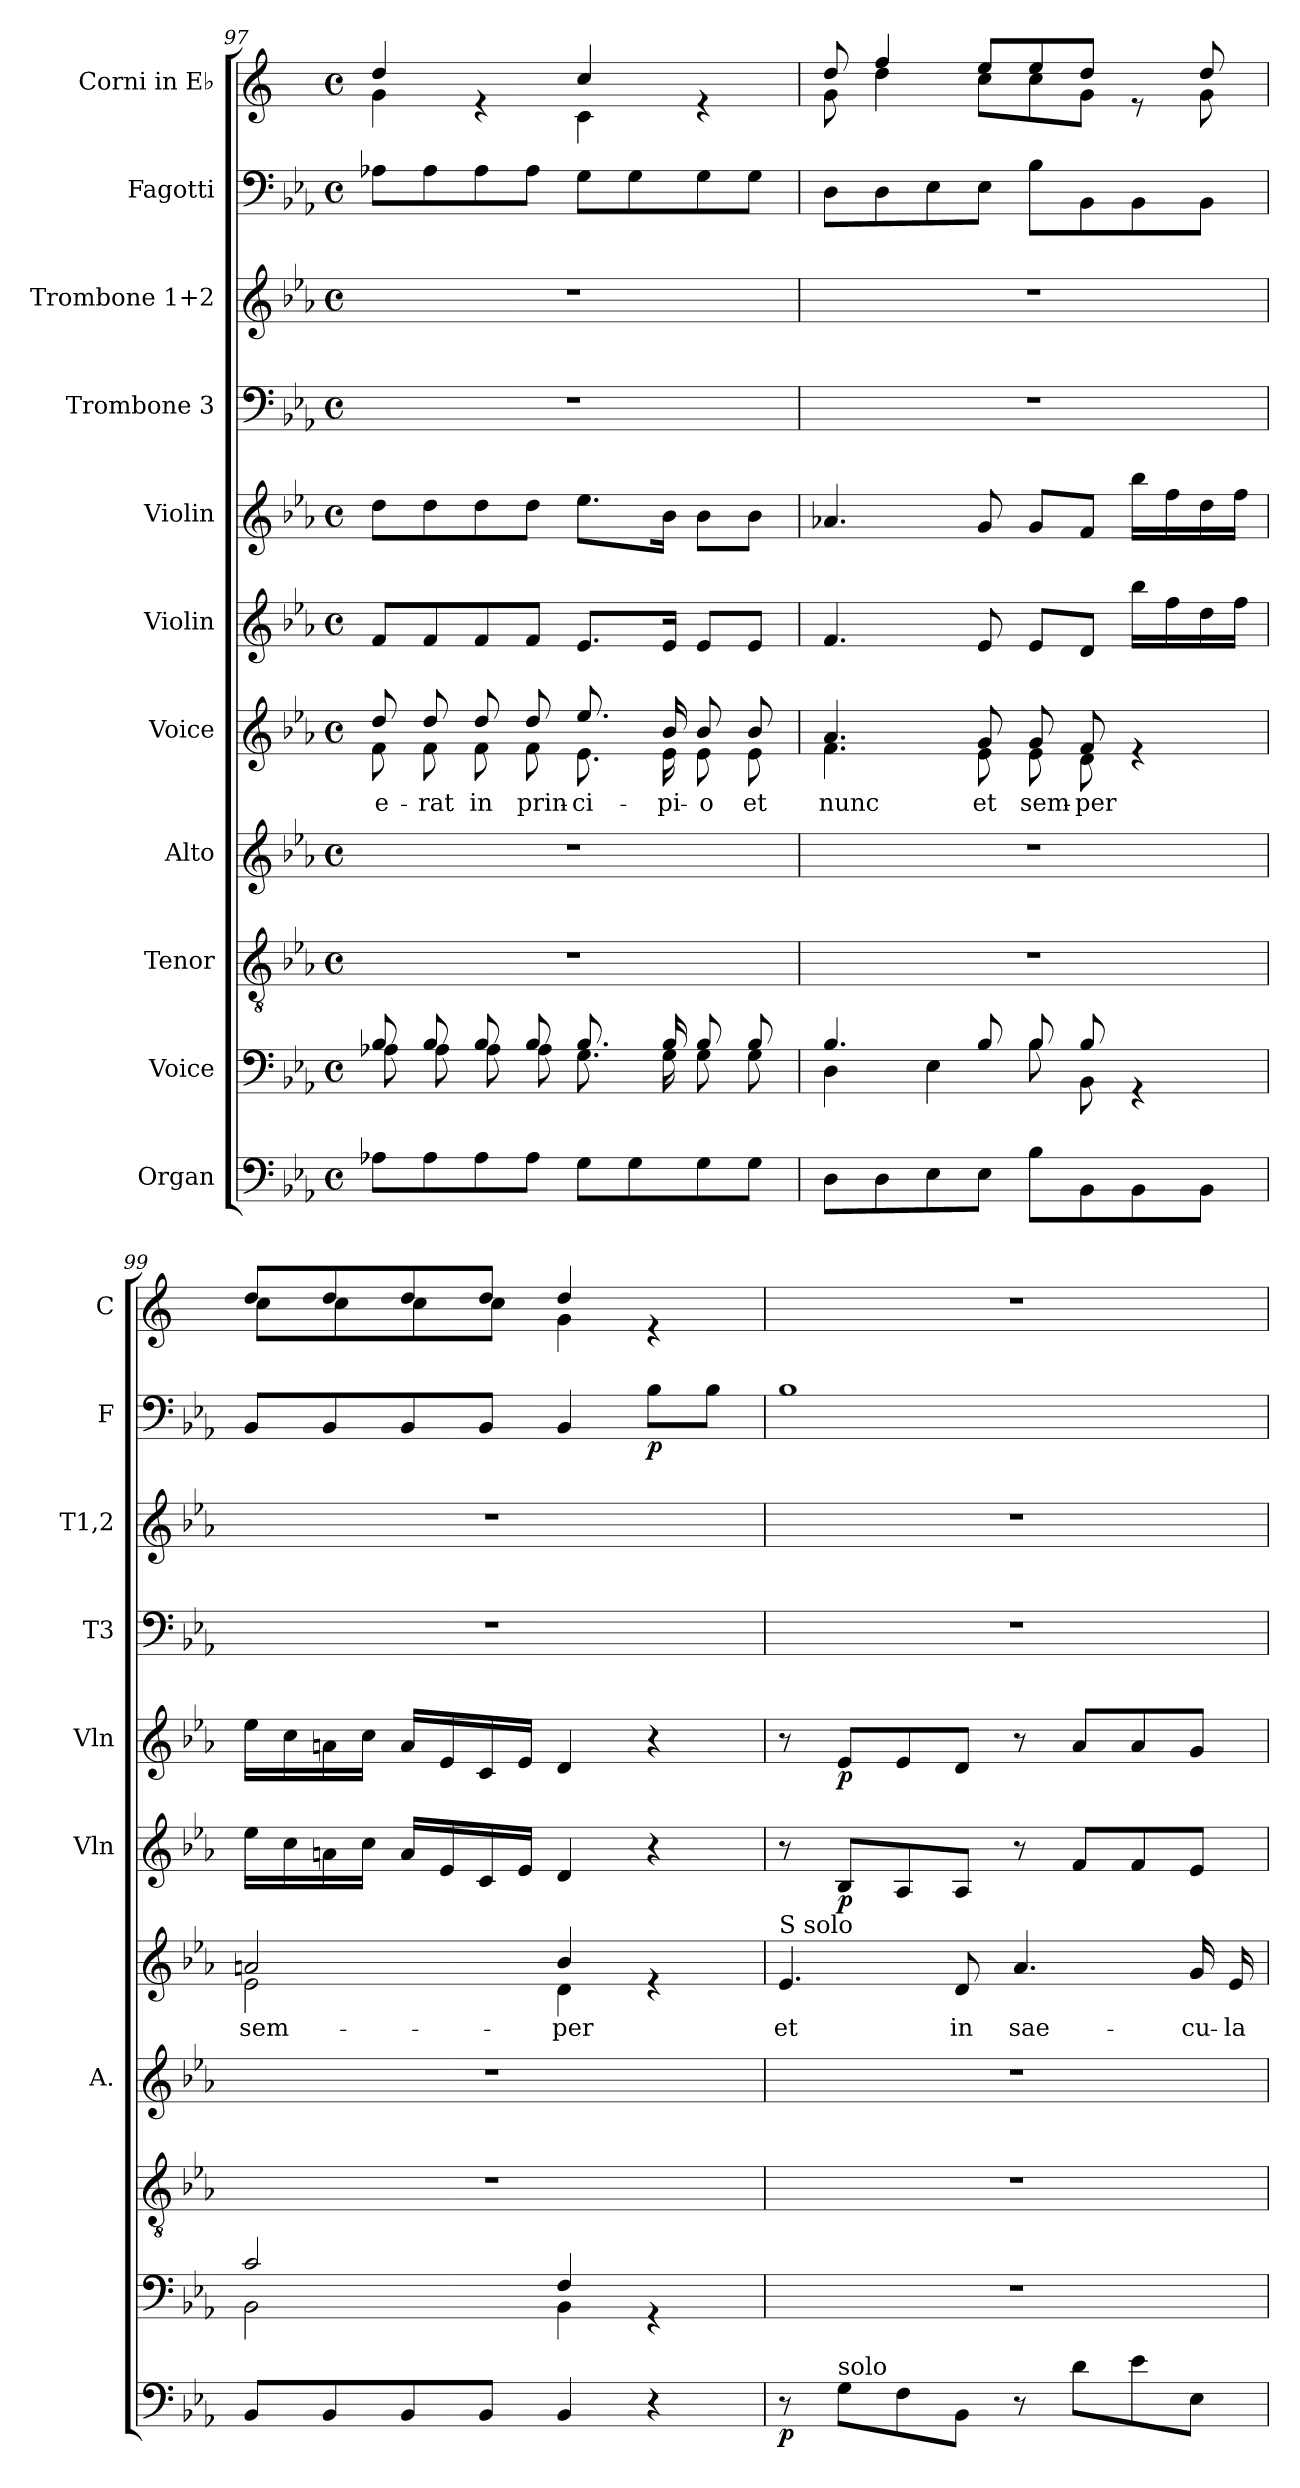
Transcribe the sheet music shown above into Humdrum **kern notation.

**kern	**dynam	**kern	**kern	**kern	**kern	**text	**kern	**dynam	**kern	**dynam	**kern	**kern	**kern	**dynam	**kern
*part11	*part11	*part10	*part9	*part8	*part7	*part7	*part6	*part6	*part5	*part5	*part4	*part3	*part2	*part2	*part1
*staff11	*staff11	*staff10	*staff9	*staff8	*staff7	*staff7	*staff6	*staff6	*staff5	*staff5	*staff4	*staff3	*staff2	*staff2	*staff1
*I"Organ	*	*I"Voice	*I"Tenor	*I"Alto	*I"Voice	*	*I"Violin	*	*I"Violin	*	*I"Trombone 3	*I"Trombone 1+2	*I"Fagotti	*	*I"Corni in E♭
*	*	*	*	*I'A.	*	*	*I'Vln	*	*I'Vln	*	*I'T3	*I'T1,2	*I'F	*	*I'C
*clefF4	*	*clefF4	*clefGv2	*clefG2	*clefG2	*	*clefG2	*	*clefG2	*	*clefF4	*clefG2	*clefF4	*	*clefG2
*	*	*	*	*	*	*	*	*	*	*	*	*	*	*	*ITrd5c9
*k[b-e-a-]	*	*k[b-e-a-]	*k[b-e-a-]	*k[b-e-a-]	*k[b-e-a-]	*	*k[b-e-a-]	*	*k[b-e-a-]	*	*k[b-e-a-]	*k[b-e-a-]	*k[b-e-a-]	*	*k[b-e-a-]
*M4/4	*	*M4/4	*M4/4	*M4/4	*M4/4	*	*M4/4	*	*M4/4	*	*M4/4	*M4/4	*M4/4	*	*M4/4
*met(c)	*	*met(c)	*met(c)	*met(c)	*met(c)	*	*met(c)	*	*met(c)	*	*met(c)	*met(c)	*met(c)	*	*met(c)
=97	=97	=97	=97	=97	=97	=97	=97	=97	=97	=97	=97	=97	=97	=97	=97
*	*	*^	*	*	*	*	*	*	*	*	*	*	*	*	*
!	!	!	!	!	!	!	!LO:LY:b	!	!	!	!	!	!	!	!	!
*	*	*	*	*	*	*^	*	*	*	*	*	*	*	*	*	*^
8A-X\L	.	8B-/	8A-X\	1r	1r	8dd/	8f\	e-	8f/L	.	8dd\L	.	1r	1r	8A-X\L	.	4f/	4B-\
!	!	!	!	!	!	!	!	!LO:LY:b	!	!	!	!	!	!	!	!	!	!
8A-\	.	8B-/	8A-\	.	.	8dd/	8f\	-rat	8f/	.	8dd\	.	.	.	8A-\	.	.	.
!	!	!	!	!	!	!	!	!LO:LY:b	!	!	!	!	!	!	!	!	!	!
8A-\	.	8B-/	8A-\	.	.	8dd/	8f\	in	8f/	.	8dd\	.	.	.	8A-\	.	4re	4ryy
!	!	!	!	!	!	!	!	!LO:LY:b	!	!	!	!	!	!	!	!	!	!
8A-\J	.	8B-/	8A-\	.	.	8dd/	8f\	prin-	8f/J	.	8dd\J	.	.	.	8A-\J	.	.	.
!	!	!	!	!	!	!	!	!LO:LY:b	!	!	!	!	!	!	!	!	!	!
8G\L	.	8.B-/	8.G\	.	.	8.ee-/	8.e-\	-ci-	8.e-/L	.	8.ee-\L	.	.	.	8G\L	.	4e-/	4E-\
8G\	.	.	.	.	.	.	.	.	.	.	.	.	.	.	8G\	.	.	.
!	!	!	!	!	!	!	!	!LO:LY:b	!	!	!	!	!	!	!	!	!	!
.	.	16B-/	16G\	.	.	16b-/	16e-\	-pi-	16e-/Jk	.	16b-\Jk	.	.	.	.	.	.	.
!	!	!	!	!	!	!	!	!LO:LY:b	!	!	!	!	!	!	!	!	!	!
8G\	.	8B-/	8G\	.	.	8b-/	8e-\	-o	8e-/L	.	8b-\L	.	.	.	8G\	.	4re	4ryy
!	!	!	!	!	!	!	!	!LO:LY:b	!	!	!	!	!	!	!	!	!	!
8G\J	.	8B-/	8G\	.	.	8b-/	8e-\	et	8e-/J	.	8b-\J	.	.	.	8G\J	.	.	.
!!LO:PB:g=z	!!
=98	=98	=98	=98	=98	=98	=98	=98	=98	=98	=98	=98	=98	=98	=98	=98	=98	=98	=98
!	!	!	!	!	!	!	!	!LO:LY:b	!	!	!	!	!	!	!	!	!	!
8D\L	.	4.B-/	4D\	1r	1r	4.a-/	4.f\	nunc	4.f/	.	4.a-X/	.	1r	1r	8D\L	.	8f/	8B-\
8D\	.	.	.	.	.	.	.	.	.	.	.	.	.	.	8D\	.	4a-/	4f\
8E-\	.	.	4E-\	.	.	.	.	.	.	.	.	.	.	.	8E-\	.	.	.
!	!	!	!	!	!	!	!	!LO:LY:b	!	!	!	!	!	!	!	!	!	!
8E-\J	.	8B-/	.	.	.	8g/	8e-\	et	8e-/	.	8g/	.	.	.	8E-\J	.	8g/L	8e-\L
!	!	!	!	!	!	!	!	!LO:LY:b	!	!	!	!	!	!	!	!	!	!
8B-\L	.	8B-/	8B-\	.	.	8g/	8e-\	sem-	8e-/L	.	8g/L	.	.	.	8B-\L	.	8g/	8e-\
!	!	!	!	!	!	!	!	!LO:LY:b	!	!	!	!	!	!	!	!	!	!
8BB-\	.	8B-/	8BB-\	.	.	8f/	8d\	-per	8d/J	.	8f/J	.	.	.	8BB-\	.	8f/J	8B-\J
8BB-\	.	4rGG	4ryy	.	.	4re	4ryy	.	16bb-\LL	.	16bb-\LL	.	.	.	8BB-\	.	8re	8ryy
.	.	.	.	.	.	.	.	.	16ff\	.	16ff\	.	.	.	.	.	.	.
8BB-\J	.	.	.	.	.	.	.	.	16dd\	.	16dd\	.	.	.	8BB-\J	.	8f/	8B-\
.	.	.	.	.	.	.	.	.	16ff\JJ	.	16ff\JJ	.	.	.	.	.	.	.
=99	=99	=99	=99	=99	=99	=99	=99	=99	=99	=99	=99	=99	=99	=99	=99	=99	=99	=99
!	!	!	!	!	!	!	!	!LO:LY:b	!	!	!	!	!	!	!	!	!	!
8BB-/L	.	2c/	2BB-\	1r	1r	2an/	2e-\	sem-	16ee-\LL	.	16ee-\LL	.	1r	1r	8BB-/L	.	8f/L	8e-\L
.	.	.	.	.	.	.	.	.	16cc\	.	16cc\	.	.	.	.	.	.	.
8BB-/	.	.	.	.	.	.	.	.	16an\	.	16an\	.	.	.	8BB-/	.	8f/	8e-\
.	.	.	.	.	.	.	.	.	16cc\JJ	.	16cc\JJ	.	.	.	.	.	.	.
8BB-/	.	.	.	.	.	.	.	.	16a/LL	.	16a/LL	.	.	.	8BB-/	.	8f/	8e-\
.	.	.	.	.	.	.	.	.	16e-/	.	16e-/	.	.	.	.	.	.	.
8BB-/J	.	.	.	.	.	.	.	.	16c/	.	16c/	.	.	.	8BB-/J	.	8f/J	8e-\J
.	.	.	.	.	.	.	.	.	16e-/JJ	.	16e-/JJ	.	.	.	.	.	.	.
!	!	!	!	!	!	!	!	!LO:LY:b	!	!	!	!	!	!	!	!	!	!
4BB-/	.	4F/	4BB-\	.	.	4b-/	4d\	-per	4d/	.	4d/	.	.	.	4BB-/	.	4f/	4B-\
!	!	!	!	!	!	!	!	!	!	!	!	!	!	!	!	!LO:DY:b	!	!
4r	.	4rGG	4ryy	.	.	4re	4ryy	.	4r	.	4r	.	.	.	8B-\L	p	4re	4ryy
.	.	.	.	.	.	.	.	.	.	.	.	.	.	.	8B-\J	.	.	.
*	*	*v	*v	*	*	*v	*v	*	*	*	*	*	*	*	*	*	*v	*v
=100	=100	=100	=100	=100	=100	=100	=100	=100	=100	=100	=100	=100	=100	=100	=100
!	!	!	!	!	!LO:TX:a:t=S solo	!	!	!	!	!	!	!	!	!	!
!	!LO:DY:b	!	!	!	!	!LO:LY:b	!	!	!	!	!	!	!	!	!
8r	p	1r	1r	1r	4.e-/	et	8r	.	8r	.	1r	1r	1B-	.	1r
!LO:TX:a:t=solo	!	!	!	!	!	!	!	!	!	!	!	!	!	!	!
!	!	!	!	!	!	!	!	!LO:DY:b	!	!LO:DY:b	!	!	!	!	!
8G\L	.	.	.	.	.	.	8B-/L	p	8e-/L	p	.	.	.	.	.
8F\	.	.	.	.	.	.	8A-/	.	8e-/	.	.	.	.	.	.
!	!	!	!	!	!	!LO:LY:b	!	!	!	!	!	!	!	!	!
8BB-\J	.	.	.	.	8d/	in	8A-/J	.	8d/J	.	.	.	.	.	.
!	!	!	!	!	!	!LO:LY:b	!	!	!	!	!	!	!	!	!
8r	.	.	.	.	4.a-/	sae-	8r	.	8r	.	.	.	.	.	.
8d\L	.	.	.	.	.	.	8f/L	.	8a-/L	.	.	.	.	.	.
8e-\	.	.	.	.	.	.	8f/	.	8a-/	.	.	.	.	.	.
!	!	!	!	!	!	!LO:LY:b	!	!	!	!	!	!	!	!	!
8E-\J	.	.	.	.	16g/	-cu-	8e-/J	.	8g/J	.	.	.	.	.	.
!	!	!	!	!	!	!LO:LY:b	!	!	!	!	!	!	!	!	!
.	.	.	.	.	16e-/	-la	.	.	.	.	.	.	.	.	.
=	=	=	=	=	=	=	=	=	=	=	=	=	=	=	=
*-	*-	*-	*-	*-	*-	*-	*-	*-	*-	*-	*-	*-	*-	*-	*-
